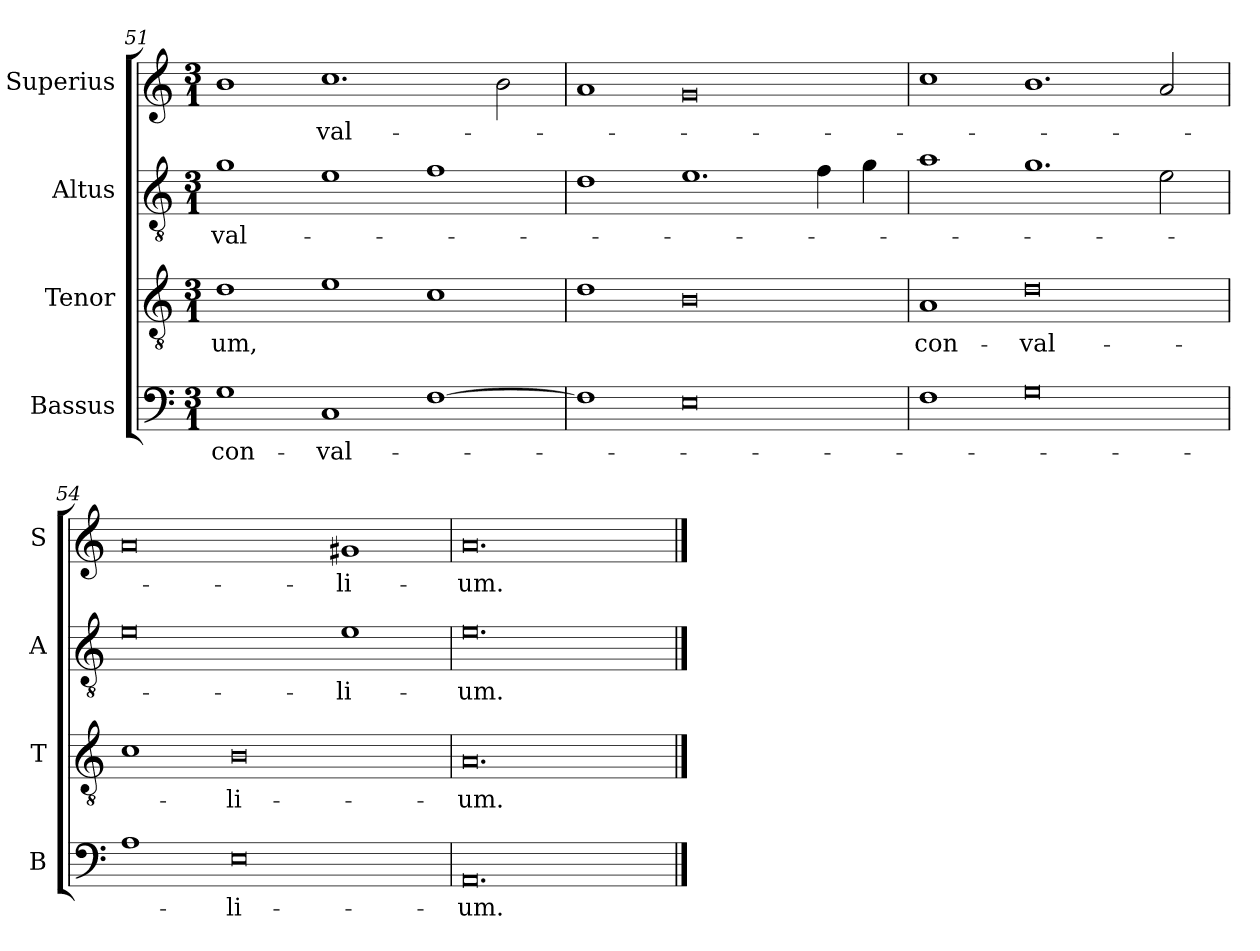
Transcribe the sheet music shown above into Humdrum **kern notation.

**kern	**text	**kern	**text	**kern	**text	**kern	**text
*part4	*part4	*part3	*part3	*part2	*part2	*part1	*part1
*staff4	*staff4	*staff3	*staff3	*staff2	*staff2	*staff1	*staff1
*I"Bassus	*	*I"Tenor	*	*I"Altus	*	*I"Superius	*
*I'B	*	*I'T	*	*I'A	*	*I'S	*
*clefF4	*	*clefGv2	*	*clefGv2	*	*clefG2	*
*k[]	*	*k[]	*	*k[]	*	*k[]	*
*M3/1	*	*M3/1	*	*M3/1	*	*M3/1	*
=51	=51	=51	=51	=51	=51	=51	=51
!	!LO:LY:i	!	!	!	!LO:LY:i	!	!
1G	con-	1d	-um,	1g	-val-	1b	.
!	!LO:LY:i	!	!	!	!	!	!
1C	-val-	1e	.	1e	.	1.cc	-val-
[1F	.	1c	.	1f	.	.	.
.	.	.	.	.	.	2b	.
=52	=52	=52	=52	=52	=52	=52	=52
1F]	.	1d	.	1d	.	1a	.
0E	.	0B	.	1.e	.	0g	.
.	.	.	.	4f	.	.	.
.	.	.	.	4g	.	.	.
=53	=53	=53	=53	=53	=53	=53	=53
!	!	!	!LO:LY:i	!	!	!	!
1F	.	1A	con-	1a	.	1cc	.
!	!	!	!LO:LY:i	!	!	!	!
0G	.	0d	-val-	1.g	.	1.b	.
.	.	.	.	2e	.	2a	.
=54	=54	=54	=54	=54	=54	=54	=54
1A	.	1c	.	0e	.	0a	.
!	!LO:LY:i	!	!LO:LY:i	!	!	!	!
0E	-li-	0B	-li-	.	.	.	.
!	!	!	!	!	!LO:LY:i	!	!
.	.	.	.	1e	-li-	1g#X	-li-
=55	=55	=55	=55	=55	=55	=55	=55
!	!LO:LY:i	!	!LO:LY:i	!	!LO:LY:i	!	!
0.AA	-um.	0.A	-um.	0.e	-um.	0.a	-um.
==	==	==	==	==	==	==	==
*-	*-	*-	*-	*-	*-	*-	*-
